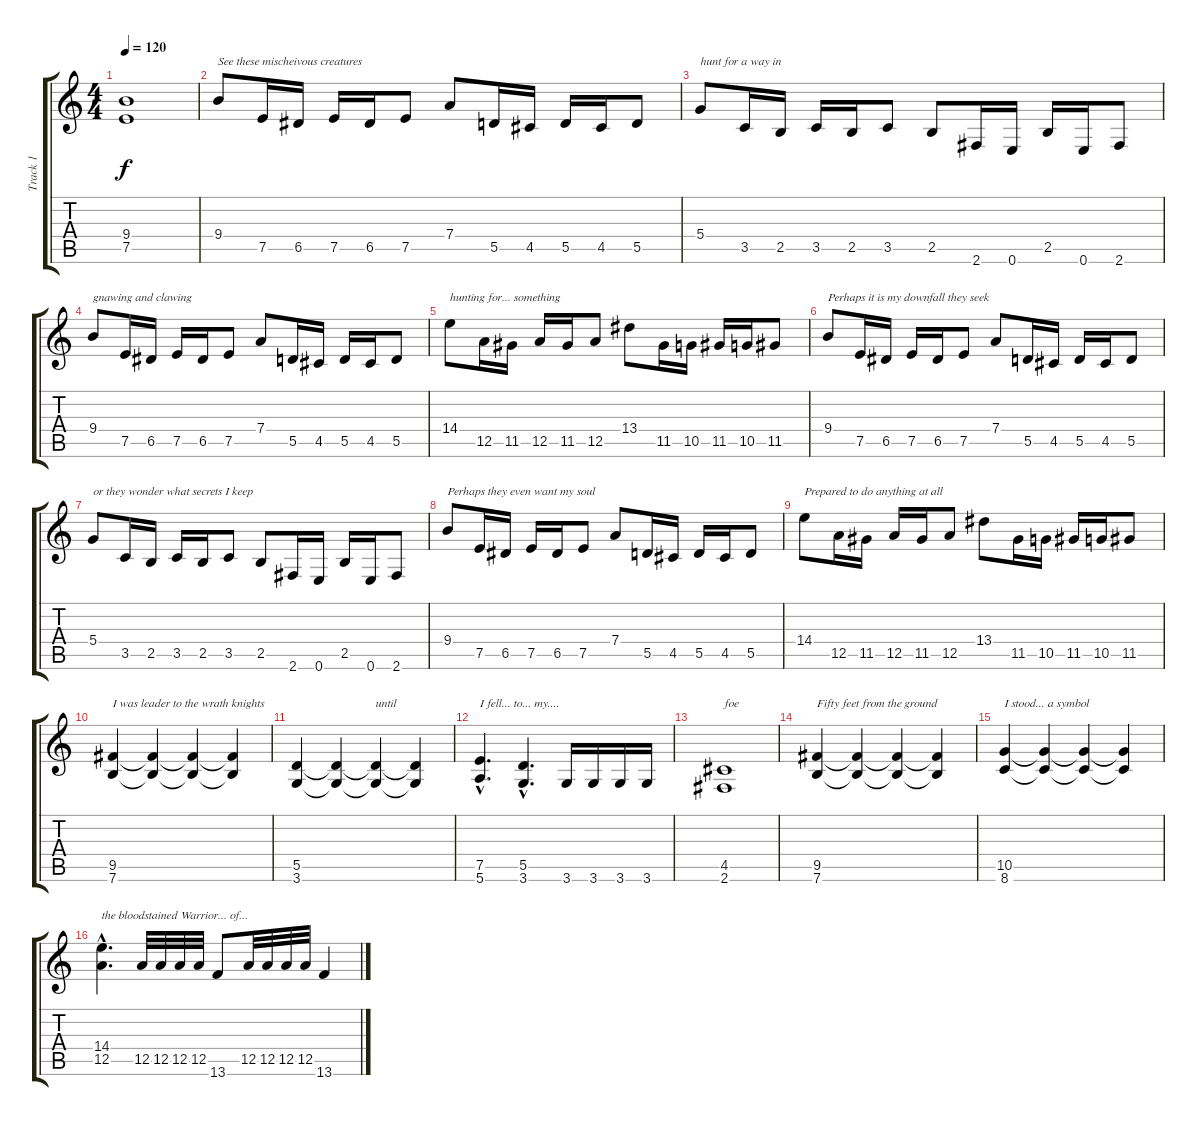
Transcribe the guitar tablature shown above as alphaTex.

\track ("Track 1" "Track 1") {instrument distortionguitar}
\staff {score tabs}
\tuning (E4 B3 G3 D3 A2 E2) {hide}
\ts (4 4)
\tempo 120
\clef g2
\ks c
(9.4 7.5).1{dy f} |
9.4.8{txt "See these mischeivous creatures"} 7.5.16 6.5.16 7.5.16 6.5.16 7.5.8 7.4.8 5.5.16 4.5.16 5.5.16 4.5.16 5.5.8 |
5.4.8{txt "hunt for a way in"} 3.5.16 2.5.16 3.5.16 2.5.16 3.5.8 2.5.8 2.6.16 0.6.16 2.5.16 0.6.16 2.6.8 |
9.4.8{txt "gnawing and clawing"} 7.5.16 6.5.16 7.5.16 6.5.16 7.5.8 7.4.8 5.5.16 4.5.16 5.5.16 4.5.16 5.5.8 |
14.4.8{txt "hunting for... something"} 12.5.16 11.5.16 12.5.16 11.5.16 12.5.8 13.4.8 11.5.16 10.5.16 11.5.16 10.5.16 11.5.8 |
9.4.8{txt "Perhaps it is my downfall they seek"} 7.5.16 6.5.16 7.5.16 6.5.16 7.5.8 7.4.8 5.5.16 4.5.16 5.5.16 4.5.16 5.5.8 |
5.4.8{txt "or they wonder what secrets I keep"} 3.5.16 2.5.16 3.5.16 2.5.16 3.5.8 2.5.8 2.6.16 0.6.16 2.5.16 0.6.16 2.6.8 |
9.4.8{txt "Perhaps they even want my soul"} 7.5.16 6.5.16 7.5.16 6.5.16 7.5.8 7.4.8 5.5.16 4.5.16 5.5.16 4.5.16 5.5.8 |
14.4.8{txt "Prepared to do anything at all"} 12.5.16 11.5.16 12.5.16 11.5.16 12.5.8 13.4.8 11.5.16 10.5.16 11.5.16 10.5.16 11.5.8 |
(9.5 7.6).4{txt "I was leader to the wrath knights"} (9.5{t} 7.6{t}).4 (9.5{t} 7.6{t}).4 (9.5{t} 7.6{t}).4 |
(5.5 3.6).4 (5.5{t} 3.6{t}).4 (5.5{t} 3.6{t}).4{txt "until"} (5.5{t} 3.6{t}).4 |
(7.5{hac} 5.6{hac}).4{d txt "I fell... to... my...."} (5.5{hac} 3.6{hac}).4{d} 3.6.16 3.6.16 3.6.16 3.6.16 |
(4.5 2.6).1{txt "foe"} |
(9.5 7.6).4{txt "Fifty feet from the ground"} (9.5{t} 7.6{t}).4 (9.5{t} 7.6{t}).4 (9.5{t} 7.6{t}).4 |
(10.5 8.6).4{txt "I stood... a symbol"} (10.5{t} 8.6{t}).4 (10.5{t} 8.6{t}).4 (10.5{t} 8.6{t}).4 |
(14.4{hac} 12.5{hac}).4{d txt "the bloodstained Warrior... of..."} 12.5.32 12.5.32 12.5.32 12.5.32 13.6.8 12.5.32 12.5.32 12.5.32 12.5.32 13.6.4
